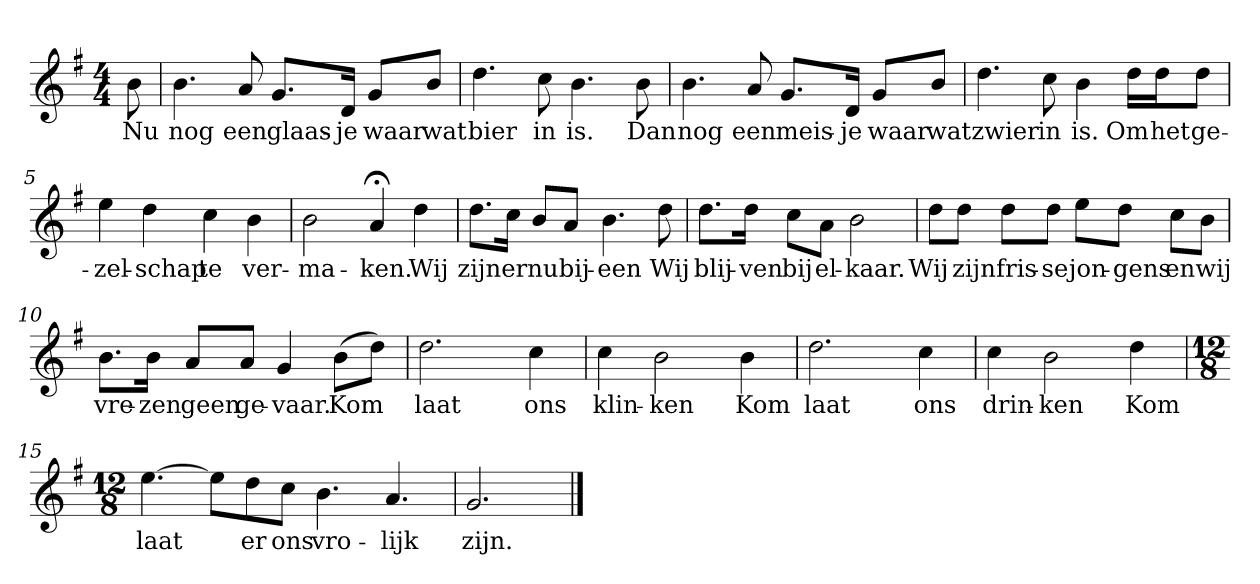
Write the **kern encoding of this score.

**kern	**text
*part1	*part1
*staff1	*staff1
*clefG2	*
*k[f#]	*
*G:	*
*M4/4	*
*MM120	*
=	=
8b	Nu
=1	=1
4.b	nog
8a	een
8.g/L	glaas-
16d/Jk	-je
8g/L	waar
8b/J	wat
=2	=2
4.dd	bier
8cc	in
4.b	is.
8b	Dan
=3	=3
4.b	nog
8a	een
8.g/L	meis-
16d/Jk	-je
8g/L	waar
8b/J	wat
=4	=4
4.dd	zwier
8cc	in
4b	is.
16dd\LL	Om
16dd\J	het
8dd\J	ge-
=5	=5
4ee	-zel-
4dd	-schap
4cc	te
4b	ver-
=6	=6
2b	-ma-
4a;<	-ken.
4dd	Wij
=7	=7
8.dd\L	zijn
16cc\Jk	er
8b/L	nu
8a/J	bij-
4.b	-een
8dd	Wij
=8	=8
8.dd\L	blij-
16dd\Jk	-ven
8cc\L	bij
8a\J	el-
2b	-kaar.
=9	=9
8dd\L	Wij
8dd\J	zijn
8dd\L	fris-
8dd\J	-se
8ee\L	jon-
8dd\J	-gens
8cc\L	en
8b\J	wij
=10	=10
8.b\L	vre-
16b\Jk	-zen
8a/L	geen
8a/J	ge-
4g	-vaar.
(8b\L	Kom
8dd\J)	.
=11	=11
2.dd	laat
4cc	ons
=12	=12
4cc	klin-
2b	-ken
4b	Kom
=13	=13
2.dd	laat
4cc	ons
=14	=14
4cc	drin-
2b	-ken
4dd	Kom
=15	=15
*M12/8	*
[4.ee	laat
8ee\L]	.
8dd\	er
8cc\J	ons
4.b	vro-
4.a	-lijk
=16	=16
2.g	zijn.
==	==
*-	*-
